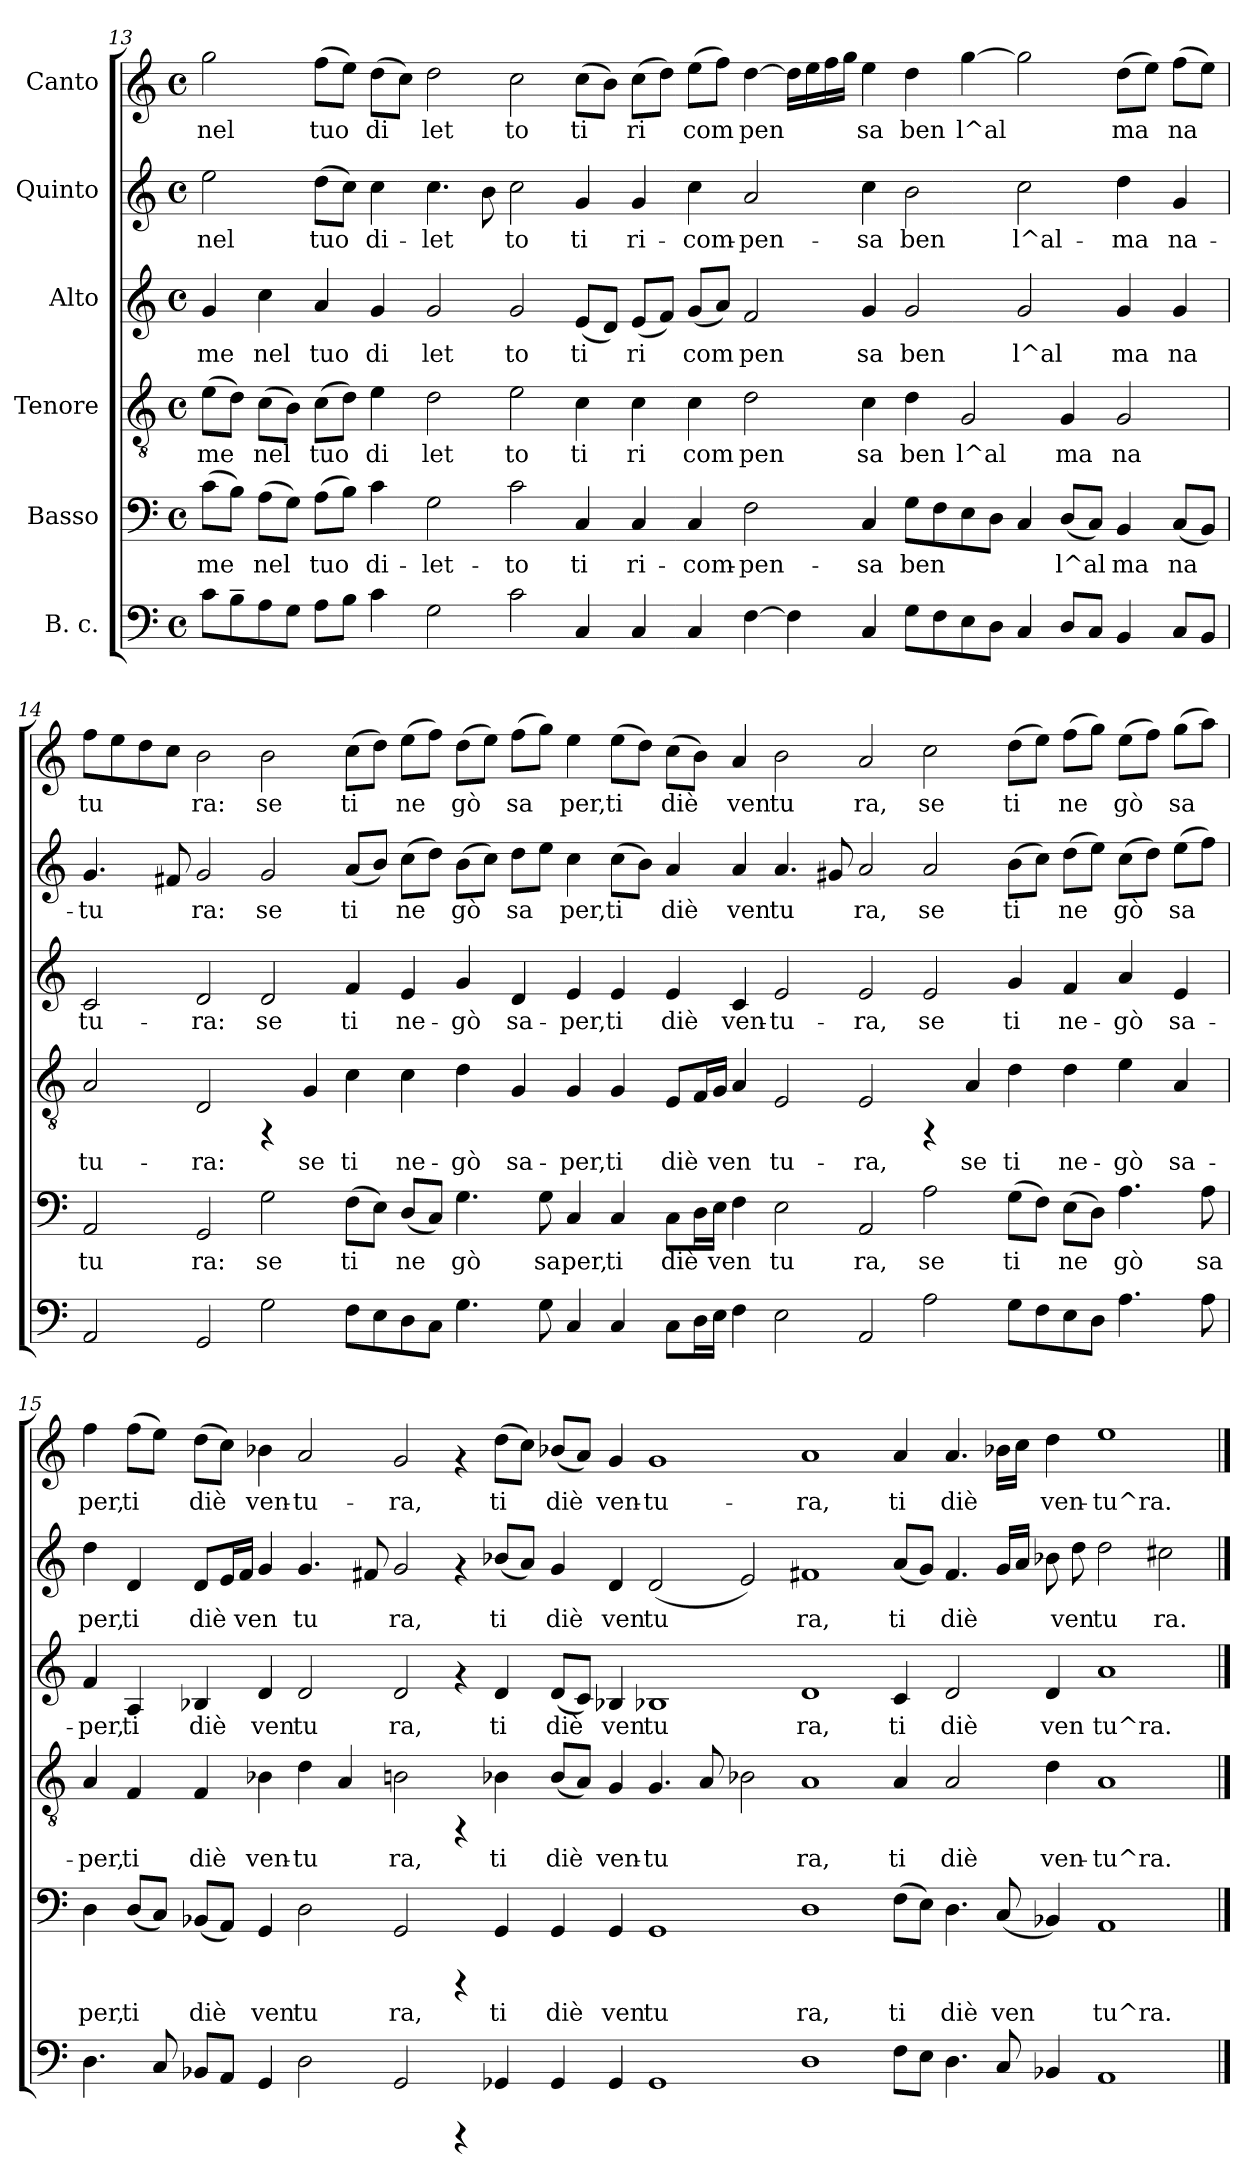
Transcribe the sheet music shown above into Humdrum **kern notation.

**kern	**kern	**text	**kern	**text	**kern	**text	**kern	**text	**kern	**text
*part6	*part5	*part5	*part4	*part4	*part3	*part3	*part2	*part2	*part1	*part1
*staff6	*staff5	*staff5	*staff4	*staff4	*staff3	*staff3	*staff2	*staff2	*staff1	*staff1
*I"B. c.	*I"Basso	*	*I"Tenore	*	*I"Alto	*	*I"Quinto	*	*I"Canto	*
*clefF4	*clefF4	*	*clefGv2	*	*clefG2	*	*clefG2	*	*clefG2	*
*k[]	*k[]	*	*k[]	*	*k[]	*	*k[]	*	*k[]	*
*C:	*C:	*	*C:	*	*C:	*	*C:	*	*C:	*
*M4/4	*M4/4	*	*M4/4	*	*M4/4	*	*M4/4	*	*M4/4	*
*met(c)	*met(c)	*	*met(c)	*	*met(c)	*	*met(c)	*	*met(c)	*
=13	=13	=13	=13	=13	=13	=13	=13	=13	=13	=13
!	!	!LO:LY:b:cj	!	!LO:LY:b:rj	!	!LO:LY:b:rj	!	!LO:LY:b:rj	!	!LO:LY:b:rj
8c\L	(>8c\L	-me	(>8e\L	me	4g/	me	2ee\	nel	2gg\	nel
!	!	!LO:LY:b:cj	!	!LO:LY:b:rj	!	!	!	!	!	!
8B~>\	8B\J)	.	8d\J)	.	.	.	.	.	.	.
!	!	!LO:LY:b:cj	!	!LO:LY:b:rj	!	!LO:LY:b:rj	!	!	!	!
8A\	(>8A\L	nel	(>8c\L	nel	4cc\	nel	.	.	.	.
!	!	!LO:LY:b:cj	!	!LO:LY:b:rj	!	!	!	!	!	!
8G\J	8G\J)	.	8B\J)	.	.	.	.	.	.	.
!	!	!LO:LY:b:cj	!	!LO:LY:b:rj	!	!LO:LY:b:rj	!	!LO:LY:b:rj	!	!LO:LY:b:rj
8A\L	(>8A\L	tuo	(>8c\L	tuo	4a/	tuo	(>8dd\L	tuo	(>8ff\L	tuo
!	!	!LO:LY:b:cj	!	!LO:LY:b:rj	!	!	!	!LO:LY:b:rj	!	!LO:LY:b:rj
8B\J	8B\J)	.	8d\J)	.	.	.	8cc\J)	.	8ee\J)	.
!	!	!LO:LY:b:cj	!	!LO:LY:b:rj	!	!LO:LY:b:rj	!	!LO:LY:b:rj	!	!LO:LY:b:rj
4c\	4c\	di-	4e\	di	4g/	di	4cc\	di-	(>8dd\L	di
!	!	!	!	!	!	!	!	!	!	!LO:LY:b:rj
.	.	.	.	.	.	.	.	.	8cc\J)	.
!	!	!LO:LY:b:cj	!	!LO:LY:b:rj	!	!LO:LY:b:rj	!	!LO:LY:b:rj	!	!LO:LY:b:rj
2G\	2G\	-let-	2d\	let	2g/	let	4.cc\	-let-	2dd\	let
!	!	!	!	!	!	!	!	!LO:LY:b:rj	!	!
.	.	.	.	.	.	.	8b\	--	.	.
!	!	!LO:LY:b:cj	!	!LO:LY:b:rj	!	!LO:LY:b:rj	!	!LO:LY:b:rj	!	!LO:LY:b:rj
2c\	2c\	-to	2e\	to	2g/	to	2cc\	-to	2cc\	to
!	!	!LO:LY:b:cj	!	!LO:LY:b:rj	!	!LO:LY:b:rj	!	!LO:LY:b:rj	!	!LO:LY:b:rj
4C/	4C/	ti	4c\	ti	(<8e/L	ti	4g/	ti	(>8cc\L	ti
!	!	!	!	!	!	!LO:LY:b:rj	!	!	!	!LO:LY:b:rj
.	.	.	.	.	8d/J)	.	.	.	8b\J)	.
!	!	!LO:LY:b:cj	!	!LO:LY:b:rj	!	!LO:LY:b:rj	!	!LO:LY:b:rj	!	!LO:LY:b:rj
4C/	4C/	ri-	4c\	ri	(<8e/L	ri	4g/	ri-	(>8cc\L	ri
!	!	!	!	!	!	!LO:LY:b:rj	!	!	!	!LO:LY:b:rj
.	.	.	.	.	8f/J)	.	.	.	8dd\J)	.
!	!	!LO:LY:b:cj	!	!LO:LY:b:rj	!	!LO:LY:b:rj	!	!LO:LY:b:rj	!	!LO:LY:b:rj
4C/	4C/	-com-	4c\	com	(<8g/L	com	4cc\	-com-	(>8ee\L	com
!	!	!	!	!	!	!LO:LY:b:rj	!	!	!	!LO:LY:b:rj
.	.	.	.	.	8a/J)	.	.	.	8ff\J)	.
!	!	!LO:LY:b:cj	!	!LO:LY:b:rj	!	!LO:LY:b:rj	!	!LO:LY:b:rj	!	!LO:LY:b:rj
[>4F\	2F\	-pen-	2d\	pen	2f/	pen	2a/	-pen-	[>4dd\	pen
!	!	!	!	!	!	!	!	!	!	!LO:LY:b:rj
4F\]	.	.	.	.	.	.	.	.	16dd\L]	.
!	!	!	!	!	!	!	!	!	!	!LO:LY:b:rj
.	.	.	.	.	.	.	.	.	16ee\	.
!	!	!	!	!	!	!	!	!	!	!LO:LY:b:rj
.	.	.	.	.	.	.	.	.	16ff\	.
!	!	!	!	!	!	!	!	!	!	!LO:LY:b:rj
.	.	.	.	.	.	.	.	.	16gg\J	.
!	!	!LO:LY:b:cj	!	!LO:LY:b:rj	!	!LO:LY:b:rj	!	!LO:LY:b:rj	!	!LO:LY:b:rj
4C/	4C/	-sa	4c\	sa	4g/	sa	4cc\	-sa	4ee\	sa
!	!	!LO:LY:b:cj	!	!LO:LY:b:rj	!	!LO:LY:b:rj	!	!LO:LY:b:rj	!	!LO:LY:b:rj
8G\L	8G\L	ben	4d\	ben	2g/	ben	2b\	ben	4dd\	ben
!	!	!LO:LY:b:cj	!	!	!	!	!	!	!	!
8F\	8F\	.	.	.	.	.	.	.	.	.
!	!	!LO:LY:b:cj	!	!LO:LY:b:rj	!	!	!	!	!	!LO:LY:b:rj
8E\	8E\	.	2G/	l^al	.	.	.	.	[>4gg\	l^al
!	!	!LO:LY:b:cj	!	!	!	!	!	!	!	!
8D\J	8D\J	.	.	.	.	.	.	.	.	.
!	!	!LO:LY:b:cj	!	!	!	!LO:LY:b:rj	!	!LO:LY:b:rj	!	!LO:LY:b:rj
4C/	4C/	.	.	.	2g/	l^al	2cc\	l^al-	2gg\]	.
!	!	!LO:LY:b:cj	!	!LO:LY:b:rj	!	!	!	!	!	!
8D/L	(<8D/L	l^al-	4G/	ma	.	.	.	.	.	.
!	!	!LO:LY:b:cj	!	!	!	!	!	!	!	!
8C/J	8C/J)	--	.	.	.	.	.	.	.	.
!	!	!LO:LY:b:cj	!	!LO:LY:b:rj	!	!LO:LY:b:rj	!	!LO:LY:b:rj	!	!LO:LY:b:rj
4BB/	4BB/	-ma	2G/	na	4g/	ma	4dd\	-ma	(>8dd\L	ma
!	!	!	!	!	!	!	!	!	!	!LO:LY:b:rj
.	.	.	.	.	.	.	.	.	8ee\J)	.
!	!	!LO:LY:b:cj	!	!	!	!LO:LY:b:rj	!	!LO:LY:b:rj	!	!LO:LY:b:rj
8C/L	(<8C/L	na-	.	.	4g/	na	4g/	na-	(>8ff\L	na
!	!	!LO:LY:b:cj	!	!	!	!	!	!	!	!LO:LY:b:rj
8BB/J	8BB/J)	--	.	.	.	.	.	.	8ee\J)	.
!!LO:PB:g=z
=14	=14	=14	=14	=14	=14	=14	=14	=14	=14	=14
!	!	!LO:LY:b:cj	!	!LO:LY:b:rj	!	!LO:LY:b:rj	!	!LO:LY:b:rj	!	!LO:LY:b:rj
2AA/	2AA/	-tu	2A/	tu-	2c/	tu-	4.g/	-tu	8ff\L	tu
!	!	!	!	!	!	!	!	!	!	!LO:LY:b:rj
.	.	.	.	.	.	.	.	.	8ee\	.
!	!	!	!	!	!	!	!	!	!	!LO:LY:b:rj
.	.	.	.	.	.	.	.	.	8dd\	.
!	!	!	!	!	!	!	!	!LO:LY:b:rj	!	!LO:LY:b:rj
.	.	.	.	.	.	.	8f#X/	.	8cc\J	.
!	!	!LO:LY:b:cj	!	!LO:LY:b:rj	!	!LO:LY:b:rj	!	!LO:LY:b:rj	!	!LO:LY:b:rj
2GG/	2GG/	ra:	2D/	-ra:	2d/	-ra:	2g/	ra:	2b\	ra:
!	!	!LO:LY:b:cj	!	!	!	!LO:LY:b:rj	!	!LO:LY:b:rj	!	!LO:LY:b:rj
2G\	2G\	se	4rFF	.	2d/	se	2g/	se	2b\	se
!	!	!	!	!LO:LY:b:rj	!	!	!	!	!	!
.	.	.	4G/	se	.	.	.	.	.	.
!	!	!LO:LY:b:cj	!	!LO:LY:b:rj	!	!LO:LY:b:rj	!	!LO:LY:b:rj	!	!LO:LY:b:rj
8F\L	(>8F\L	ti	4c\	ti	4f/	ti	(<8a/L	ti	(>8cc\L	ti
!	!	!LO:LY:b:cj	!	!	!	!	!	!LO:LY:b:rj	!	!LO:LY:b:rj
8E\	8E\J)	.	.	.	.	.	8b/J)	.	8dd\J)	.
!	!	!LO:LY:b:cj	!	!LO:LY:b:rj	!	!LO:LY:b:rj	!	!LO:LY:b:rj	!	!LO:LY:b:rj
8D\	(<8D/L	ne	4c\	ne-	4e/	ne-	(>8cc\L	ne	(>8ee\L	ne
!	!	!LO:LY:b:cj	!	!	!	!	!	!LO:LY:b:rj	!	!LO:LY:b:rj
8C\J	8C/J)	.	.	.	.	.	8dd\J)	.	8ff\J)	.
!	!	!LO:LY:b:cj	!	!LO:LY:b:rj	!	!LO:LY:b:rj	!	!LO:LY:b:rj	!	!LO:LY:b:rj
4.G\	4.G\	gò	4d\	-gò	4g/	-gò	(>8b\L	gò	(>8dd\L	gò
!	!	!	!	!	!	!	!	!LO:LY:b:rj	!	!LO:LY:b:rj
.	.	.	.	.	.	.	8cc\J)	.	8ee\J)	.
!	!	!	!	!LO:LY:b:rj	!	!LO:LY:b:rj	!	!LO:LY:b:rj	!	!LO:LY:b:rj
.	.	.	4G/	sa-	4d/	sa-	8dd\L	sa	(>8ff\L	sa
!	!	!LO:LY:b:cj	!	!	!	!	!	!LO:LY:b:rj	!	!LO:LY:b:rj
8G\	8G\	sa	.	.	.	.	8ee\J	.	8gg\J)	.
!	!	!LO:LY:b:cj	!	!LO:LY:b:rj	!	!LO:LY:b:rj	!	!LO:LY:b:rj	!	!LO:LY:b:rj
4C/	4C/	per,	4G/	-per,	4e/	-per,	4cc\	per,	4ee\	per,
!	!	!LO:LY:b:cj	!	!LO:LY:b:rj	!	!LO:LY:b:rj	!	!LO:LY:b:rj	!	!LO:LY:b:rj
4C/	4C/	ti	4G/	ti	4e/	ti	(>8cc\L	ti	(>8ee\L	ti
!	!	!	!	!	!	!	!	!LO:LY:b:rj	!	!LO:LY:b:rj
.	.	.	.	.	.	.	8b\J)	.	8dd\J)	.
!	!	!LO:LY:b:cj	!	!LO:LY:b:rj	!	!LO:LY:b:rj	!	!LO:LY:b:rj	!	!LO:LY:b:rj
8C\L	8C\L	diè	8E/L	diè	4e/	diè	4a/	diè	(>8cc\L	diè
!	!	!LO:LY:b:cj	!	!LO:LY:b:rj	!	!	!	!	!	!LO:LY:b:rj
16D\	16D\	.	16F/	.	.	.	.	.	8b\J)	.
!	!	!LO:LY:b:cj	!	!LO:LY:b:rj	!	!	!	!	!	!
16E\J	16E\J	ven	16G/J	ven-	.	.	.	.	.	.
!	!	!LO:LY:b:cj	!	!LO:LY:b:rj	!	!LO:LY:b:rj	!	!LO:LY:b:rj	!	!LO:LY:b:rj
4F\	4F\	.	4A/	--	4c/	ven-	4a/	ven	4a/	ven
!	!	!LO:LY:b:cj	!	!LO:LY:b:rj	!	!LO:LY:b:rj	!	!LO:LY:b:rj	!	!LO:LY:b:rj
2E\	2E\	tu	2E/	-tu-	2e/	-tu-	4.a/	tu	2b\	tu
!	!	!	!	!	!	!	!	!LO:LY:b:rj	!	!
.	.	.	.	.	.	.	8g#X/	.	.	.
!	!	!LO:LY:b:cj	!	!LO:LY:b:rj	!	!LO:LY:b:rj	!	!LO:LY:b:rj	!	!LO:LY:b:rj
2AA/	2AA/	ra,	2E/	-ra,	2e/	-ra,	2a/	ra,	2a/	ra,
!	!	!LO:LY:b:cj	!	!	!	!LO:LY:b:rj	!	!LO:LY:b:rj	!	!LO:LY:b:rj
2A\	2A\	se	4rFF	.	2e/	se	2a/	se	2cc\	se
!	!	!	!	!LO:LY:b:rj	!	!	!	!	!	!
.	.	.	4A/	se	.	.	.	.	.	.
!	!	!LO:LY:b:cj	!	!LO:LY:b:rj	!	!LO:LY:b:rj	!	!LO:LY:b:rj	!	!LO:LY:b:rj
8G\L	(>8G\L	ti	4d\	ti	4g/	ti	(>8b\L	ti	(>8dd\L	ti
!	!	!LO:LY:b:cj	!	!	!	!	!	!LO:LY:b:rj	!	!LO:LY:b:rj
8F\	8F\J)	.	.	.	.	.	8cc\J)	.	8ee\J)	.
!	!	!LO:LY:b:cj	!	!LO:LY:b:rj	!	!LO:LY:b:rj	!	!LO:LY:b:rj	!	!LO:LY:b:rj
8E\	(>8E\L	ne	4d\	ne-	4f/	ne-	(>8dd\L	ne	(>8ff\L	ne
!	!	!LO:LY:b:cj	!	!	!	!	!	!LO:LY:b:rj	!	!LO:LY:b:rj
8D\J	8D\J)	.	.	.	.	.	8ee\J)	.	8gg\J)	.
!	!	!LO:LY:b:cj	!	!LO:LY:b:rj	!	!LO:LY:b:rj	!	!LO:LY:b:rj	!	!LO:LY:b:rj
4.A\	4.A\	gò	4e\	-gò	4a/	-gò	(>8cc\L	gò	(>8ee\L	gò
!	!	!	!	!	!	!	!	!LO:LY:b:rj	!	!LO:LY:b:rj
.	.	.	.	.	.	.	8dd\J)	.	8ff\J)	.
!	!	!	!	!LO:LY:b:rj	!	!LO:LY:b:rj	!	!LO:LY:b:rj	!	!LO:LY:b:rj
.	.	.	4A/	sa-	4e/	sa-	(>8ee\L	sa	(>8gg\L	sa
!	!	!LO:LY:b:cj	!	!	!	!	!	!LO:LY:b:rj	!	!LO:LY:b:rj
8A\	8A\	sa	.	.	.	.	8ff\J)	.	8aa\J)	.
!!LO:LB:g=z
=15	=15	=15	=15	=15	=15	=15	=15	=15	=15	=15
!	!	!LO:LY:b:cj	!	!LO:LY:b:rj	!	!LO:LY:b:rj	!	!LO:LY:b:rj	!	!LO:LY:b:rj
4.D\	4D\	per,	4A/	-per,	4f/	-per,	4dd\	per,	4ff\	per,
!	!	!LO:LY:b:cj	!	!LO:LY:b:rj	!	!LO:LY:b:rj	!	!LO:LY:b:rj	!	!LO:LY:b:rj
.	(<8D/L	ti	4F/	ti	4A/	ti	4d/	ti	(>8ff\L	ti
!	!	!LO:LY:b:cj	!	!	!	!	!	!	!	!LO:LY:b:rj
8C/	8C/J)	.	.	.	.	.	.	.	8ee\J)	.
!	!	!LO:LY:b:cj	!	!LO:LY:b:rj	!	!LO:LY:b:rj	!	!LO:LY:b:rj	!	!LO:LY:b:rj
8BB-X/L	(<8BB-X/L	diè	4F/	diè	4B-X/	diè	8d/L	diè	(>8dd\L	diè
!	!	!LO:LY:b:cj	!	!	!	!	!	!LO:LY:b:rj	!	!LO:LY:b:rj
8AA/J	8AA/J)	.	.	.	.	.	16e/	.	8cc\J)	.
!	!	!	!	!	!	!	!	!LO:LY:b:rj	!	!
.	.	.	.	.	.	.	16f/J	ven	.	.
!	!	!LO:LY:b:cj	!	!LO:LY:b:rj	!	!LO:LY:b:rj	!	!LO:LY:b:rj	!	!LO:LY:b:rj
4GG/	4GG/	ven	4B-X\	ven-	4d/	ven	4g/	.	4b-X\	ven-
!	!	!LO:LY:b:cj	!	!LO:LY:b:rj	!	!LO:LY:b:rj	!	!LO:LY:b:rj	!	!LO:LY:b:rj
2D\	2D\	tu	4d\	-tu-	2d/	tu	4.g/	tu	2a/	-tu-
!	!	!	!	!LO:LY:b:rj	!	!	!	!	!	!
.	.	.	4A/	--	.	.	.	.	.	.
!	!	!	!	!	!	!	!	!LO:LY:b:rj	!	!
.	.	.	.	.	.	.	8f#X/	.	.	.
!	!	!LO:LY:b:cj	!	!LO:LY:b:rj	!	!LO:LY:b:rj	!	!LO:LY:b:rj	!	!LO:LY:b:rj
2GG/	2GG/	ra,	2Bn\	-ra,	2d/	ra,	2g/	ra,	2g/	-ra,
4rCCC	4rCCC	.	4rFF	.	4rf	.	4rf	.	4rf	.
!	!	!LO:LY:b:cj	!	!LO:LY:b:rj	!	!LO:LY:b:rj	!	!LO:LY:b:rj	!	!LO:LY:b:rj
4GG-/	4GG/	ti	4B-X\	ti	4d/	ti	(<8b-X/L	ti	(>8dd\L	ti
!	!	!	!	!	!	!	!	!LO:LY:b:rj	!	!LO:LY:b:rj
.	.	.	.	.	.	.	8a/J)	.	8cc\J)	.
!	!	!LO:LY:b:cj	!	!LO:LY:b:rj	!	!LO:LY:b:rj	!	!LO:LY:b:rj	!	!LO:LY:b:rj
4GG-/	4GG/	diè	(<8B-/L	diè	(<8d/L	diè	4g/	diè	(<8b-X/L	diè
!	!	!	!	!LO:LY:b:rj	!	!LO:LY:b:rj	!	!	!	!LO:LY:b:rj
.	.	.	8A/J)	.	8c/J)	.	.	.	8a/J)	.
!	!	!LO:LY:b:cj	!	!LO:LY:b:rj	!	!LO:LY:b:rj	!	!LO:LY:b:rj	!	!LO:LY:b:rj
4GG-/	4GG/	ven	4G/	ven-	4B-X/	ven	4d/	ven	4g/	ven-
!	!	!LO:LY:b:cj	!	!LO:LY:b:rj	!	!LO:LY:b:rj	!	!LO:LY:b:rj	!	!LO:LY:b:rj
1GG-	1GG	tu	4.G/	-tu-	1B-X	tu	(<2d/	tu	1g	-tu-
!	!	!	!	!LO:LY:b:rj	!	!	!	!	!	!
.	.	.	8A/	--	.	.	.	.	.	.
!	!	!	!	!LO:LY:b:rj	!	!	!	!LO:LY:b:rj	!	!
.	.	.	2B-X\	--	.	.	2e/)	.	.	.
!	!	!LO:LY:b:cj	!	!LO:LY:b:rj	!	!LO:LY:b:rj	!	!LO:LY:b:rj	!	!LO:LY:b:rj
1D	1D	ra,	1A	-ra,	1d	ra,	1f#X	ra,	1a	-ra,
!	!	!LO:LY:b:cj	!	!LO:LY:b:rj	!	!LO:LY:b:rj	!	!LO:LY:b:rj	!	!LO:LY:b:rj
8F\L	(>8F\L	ti	4A/	ti	4c/	ti	(<8a/L	ti	4a/	ti
!	!	!LO:LY:b:cj	!	!	!	!	!	!LO:LY:b:rj	!	!
8E\J	8E\J)	.	.	.	.	.	8g/J)	.	.	.
!	!	!LO:LY:b:cj	!	!LO:LY:b:rj	!	!LO:LY:b:rj	!	!LO:LY:b:rj	!	!LO:LY:b:rj
4.D\	4.D\	diè	2A/	diè	2d/	diè	4.f#/	diè	4.a/	diè
!	!	!LO:LY:b:cj	!	!	!	!	!	!LO:LY:b:rj	!	!LO:LY:b:rj
8C/	(<8C/	ven	.	.	.	.	16g/L	.	16b-X\L	.
!	!	!	!	!	!	!	!	!LO:LY:b:rj	!	!LO:LY:b:rj
.	.	.	.	.	.	.	16a/J	.	16cc\J	.
!	!	!LO:LY:b:cj	!	!LO:LY:b:rj	!	!LO:LY:b:rj	!	!LO:LY:b:rj	!	!LO:LY:b:rj
4BB-X/	4BB-X/)	.	4d\	ven-	4d/	ven	8b-X\	.	4dd\	ven-
!	!	!	!	!	!	!	!	!LO:LY:b:rj	!	!
.	.	.	.	.	.	.	8dd\	ven	.	.
!	!	!LO:LY:b:cj	!	!LO:LY:b:rj	!	!LO:LY:b:rj	!	!LO:LY:b:rj	!	!LO:LY:b:rj
1AA	1AA	tu^ra.	1A	-tu^ra.-	1a	tu^ra.	2dd\	tu	1ee	-tu^ra.-
!	!	!	!	!	!	!	!	!LO:LY:b:rj	!	!
.	.	.	.	.	.	.	2cc#X\	ra.	.	.
==	==	==	==	==	==	==	==	==	==	==
*-	*-	*-	*-	*-	*-	*-	*-	*-	*-	*-
